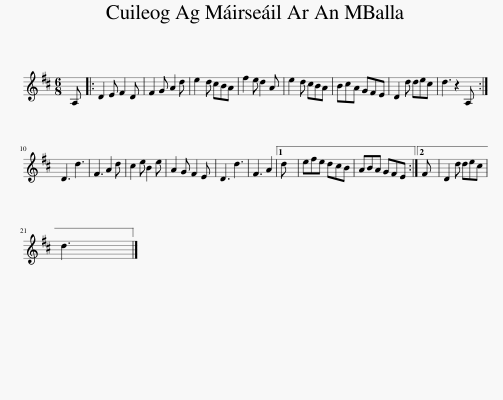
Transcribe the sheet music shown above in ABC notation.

X:1
L:1/8
M:6/8
I:linebreak $
K:D
V:1 treble
V:1
 A, |: D2 E F2 D | F2 G A2 d | e2 d cBA | f2 e d2 A | %5
 e2 d cBA | BcA GFE | D2 d dec | d3 z2 A, :|$ D3 d3 | %10
 F3 A2 d | c2 e B2 e | A2 G F2 E | D3 d3 | F3 A2 |1 %15
 d | efe dcB | ABA GFE :|2 F | D2 d dec |$ %20
 d3 |] %21
